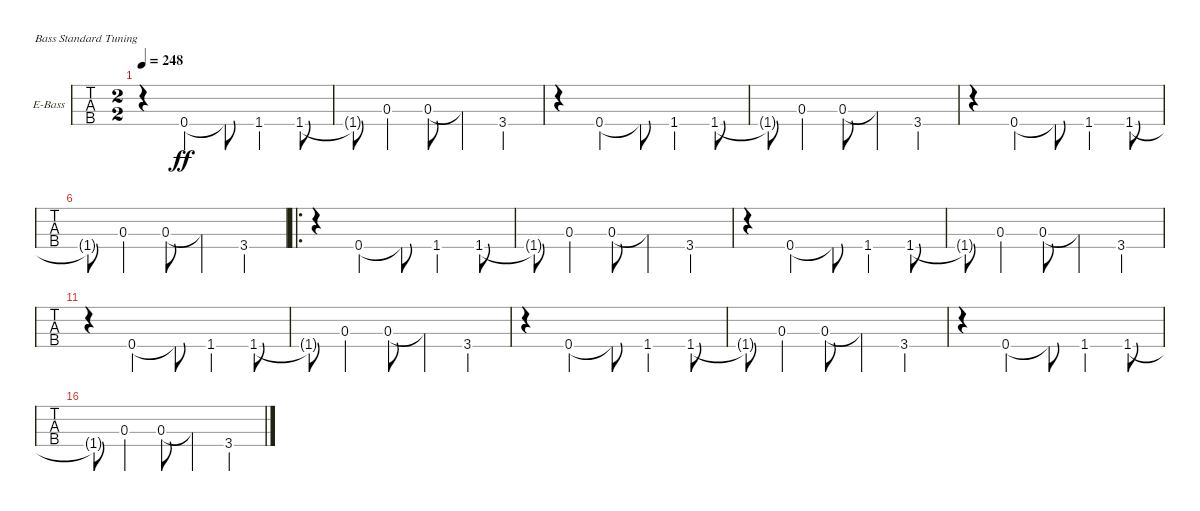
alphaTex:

\bracketExtendMode nobrackets
\firstSystemTrackNameOrientation horizontal
\otherSystemsTrackNameOrientation horizontal
\defaultBarNumberDisplay FirstOfSystem
\track ("Bass 2" "E-Bass") {instrument electricbassfinger}
\staff {tabs}
\tuning (G2 D2 A1 E1)
\ts (2 2)
\tempo 248
\clef f4
\scale
0.333333
\ks c
r.4{dy ff} 0.4.4 0.4{t}.8 1.4.4 1.4.8 |
\scale
0.333333 1.4{t}.8 0.3.4 0.3.8 0.3{t}.4 3.4.4 |
\scale
0.333333 r.4 0.4.4 0.4{t}.8 1.4.4 1.4.8 |
\scale
0.333333 1.4{t}.8 0.3.4 0.3.8 0.3{t}.4 3.4.4 |
\scale
0.313433 r.4 0.4.4 0.4{t}.8 1.4.4 1.4.8 |
\scale
0.313433 1.4{t}.8 0.3.4 0.3.8 0.3{t}.4 3.4.4 |
\ro
\scale
0.373134 r.4 0.4.4 0.4{t}.8 1.4.4 1.4.8 |
\scale
0.333333 1.4{t}.8 0.3.4 0.3.8 0.3{t}.4 3.4.4 |
\scale
0.333333 r.4 0.4.4 0.4{t}.8 1.4.4 1.4.8 |
\scale
0.333333 1.4{t}.8 0.3.4 0.3.8 0.3{t}.4 3.4.4 |
\scale
0.333333 r.4 0.4.4 0.4{t}.8 1.4.4 1.4.8 |
\scale
0.333333 1.4{t}.8 0.3.4 0.3.8 0.3{t}.4 3.4.4 |
\scale
0.333333 r.4 0.4.4 0.4{t}.8 1.4.4 1.4.8 |
\scale
0.333333 1.4{t}.8 0.3.4 0.3.8 0.3{t}.4 3.4.4 |
\scale
0.333333 r.4 0.4.4 0.4{t}.8 1.4.4 1.4.8 |
\scale
0.333333 1.4{t}.8 0.3.4 0.3.8 0.3{t}.4 3.4.4
